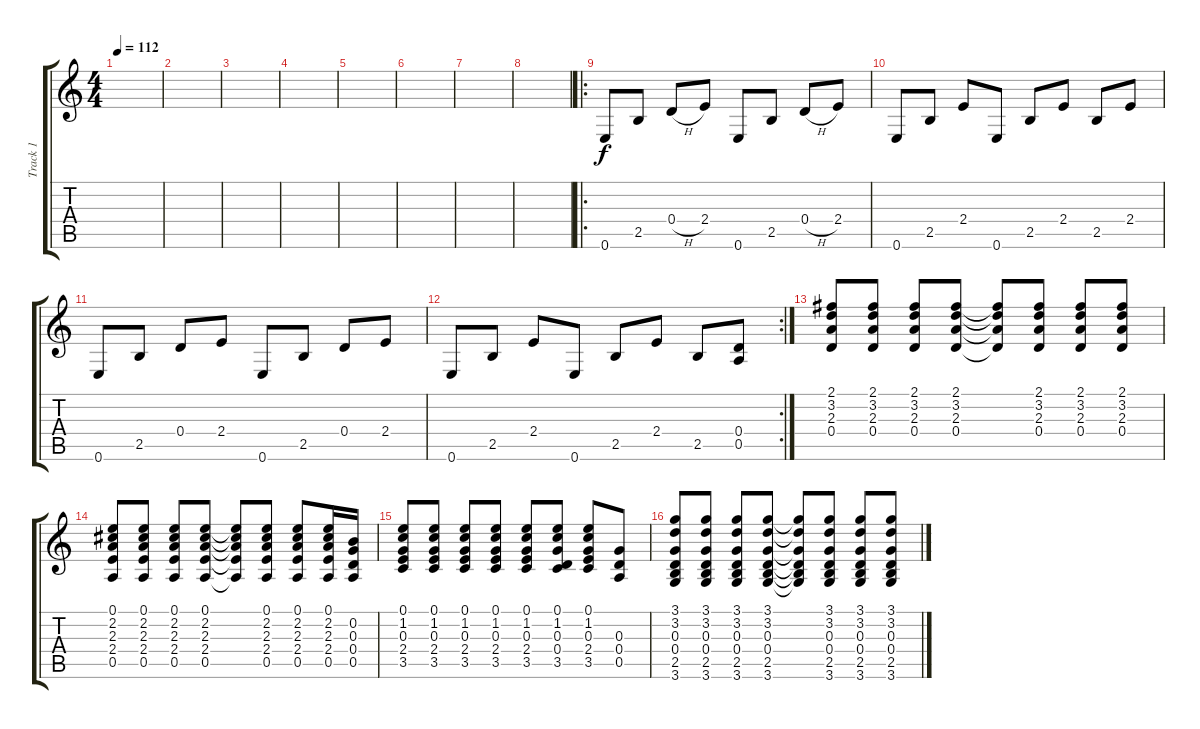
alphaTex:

\track ("Track 1" "Track 1") {instrument electricguitarclean}
\staff {score tabs}
\tuning (E4 B3 G3 D3 A2 E2) {hide}
\ts (4 4)
\tempo 112
\clef g2
\ks c
|
|
|
|
|
|
|
|
\ro
0.6.8 2.5.8{dy f} 0.4{h}.8 2.4.8 0.6.8 2.5.8 0.4{h}.8 2.4.8 |
0.6.8 2.5.8 2.4.8 0.6.8 2.5.8 2.4.8 2.5.8 2.4.8 |
0.6.8 2.5.8 0.4.8 2.4.8 0.6.8 2.5.8 0.4.8 2.4.8 |
\rc 2
0.6.8 2.5.8 2.4.8 0.6.8 2.5.8 2.4.8 2.5.8 (0.4 0.5).8 |
(2.1 3.2 2.3 0.4).8 (2.1 3.2 2.3 0.4).8 (2.1 3.2 2.3 0.4).8 (2.1 3.2 2.3 0.4).8 (2.1{t} 3.2{t} 2.3{t} 0.4{t}).8 (2.1 3.2 2.3 0.4).8 (2.1 3.2 2.3 0.4).8 (2.1 3.2 2.3 0.4).8 |
(0.1 2.2 2.3 2.4 0.5).8 (0.1 2.2 2.3 2.4 0.5).8 (0.1 2.2 2.3 2.4 0.5).8 (0.1 2.2 2.3 2.4 0.5).8 (0.1{t} 2.2{t} 2.3{t} 2.4{t} 0.5{t}).8 (0.1 2.2 2.3 2.4 0.5).8 (0.1 2.2 2.3 2.4 0.5).8 (0.1 2.2 2.3 2.4 0.5).16 (0.2 0.3 0.4 0.5).16 |
(0.1 1.2 0.3 2.4 3.5).8 (0.1 1.2 0.3 2.4 3.5).8 (0.1 1.2 0.3 2.4 3.5).8 (0.1 1.2 0.3 2.4 3.5).8 (0.1 1.2 0.3 2.4 3.5).8 (0.1 1.2 0.3 0.4 3.5).8 (0.1 1.2 0.3 2.4 3.5).8 (0.3 0.4 0.5).8 |
(3.1 3.2 0.3 0.4 2.5 3.6).8 (3.1 3.2 0.3 0.4 2.5 3.6).8 (3.1 3.2 0.3 0.4 2.5 3.6).8 (3.1 3.2 0.3 0.4 2.5 3.6).8 (3.1{t} 3.2{t} 0.3{t} 0.4{t} 2.5{t} 3.6{t}).8 (3.1 3.2 0.3 0.4 2.5 3.6).8 (3.1 3.2 0.3 0.4 2.5 3.6).8 (3.1 3.2 0.3 0.4 2.5 3.6).8
